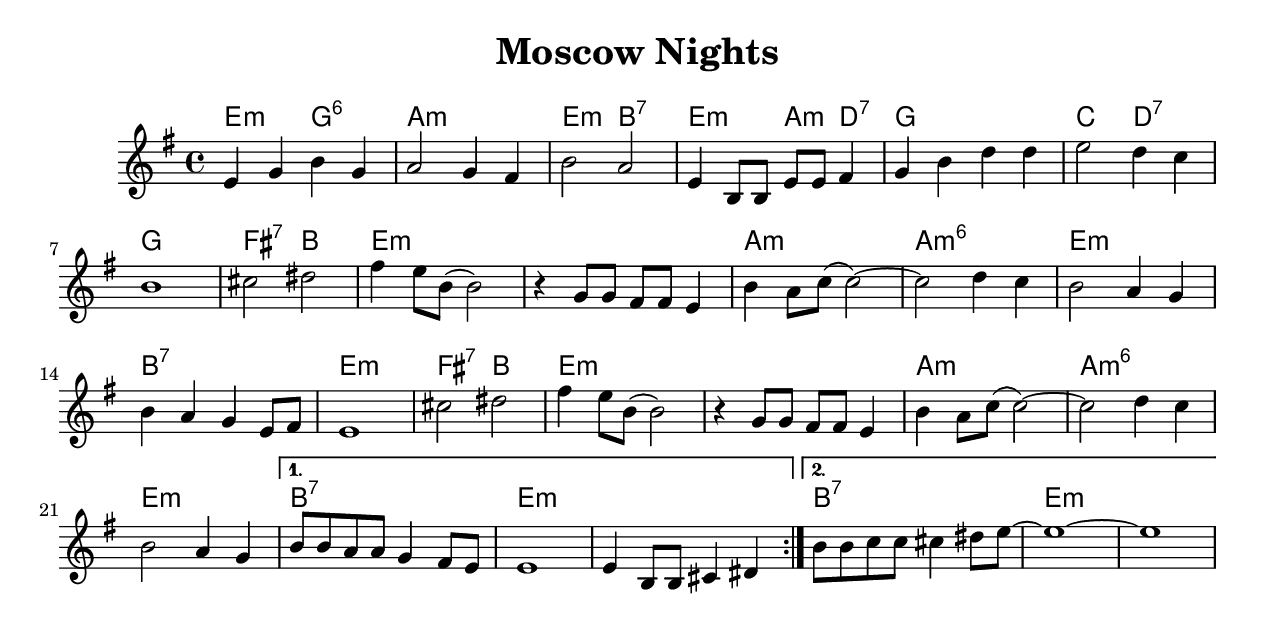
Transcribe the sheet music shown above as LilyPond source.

\version "2.18.0"
\include "english.ly"
\paper{
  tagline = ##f
  print-all-headers = ##t
  #(set-paper-size "letter")
}
date = #(strftime "%d-%m-%Y" (localtime (current-time)))

%\markup{ \italic{ " Updated " \date  }  }

%\markup{ Got something to say? }

global = {
  \clef treble
  \key a \minor
  \time 4/4
  \set Score.markFormatter = #format-mark-box-alphabet
}

%#################################### Melody ########################
melody = \relative c'' {
  \global
  %lead in notes

  \repeat volta 2{

    a4 c e c
    d2 c4 b
    e2 d
    a4 e8 e a a b4|

    c4 e g g
    a2 g4 f
    e1
    fs2 gs

    b4 a8 e(e2)
    r4 c8 c b b a4|
    e'4 d8 f(f2)~
    f2 g4 f

    e2 d4 c
    e4 d c a8 b
    a1
    fs'2 gs

    b4 a8 e(e2)
    r4 c8 c b b a4
    e'4 d8 f(f2)~
    f2 g4 f
    e2 d4 c
  }
  \alternative {
    {
      e8 e d d c4 b8 a
      a1
      a4 e8 e fs4 gs
    }
    {
      e'8 e f f fs4 gs8 a~
      a1~
      a1
    }
  }

  \repeat volta 2{

  }
  % \alternative { { }{ } }

}
%################################# Lyrics #####################
%\addlyrics{  }
%################################# Chords #######################
harmonies = \chordmode {
  a2:m
  c2:6
  d1:m
  a2:m
  e2:7
  a2:m
  d4:m
  g4:7
  c1
  f2
  g2:7
  c1   %7
  b2:7
  e2
  %
  a1*2:m
  d1:m
  d1:m6
  a1:m
  e1:7
  a1:m   %15
  b2:7
  e2
  a1*2:m
  d1:m
  d1:m6
  a1:m
  %
  e1:7
  a1*2:m
  e1:7
  a1*2:m
}

\score {
  <<
    \new ChordNames {
      \set chordChanges = ##t
     \transpose a, e\harmonies
    }
    \new Staff
   \transpose a, e, \melody
  >>
  \header{
    title= "Moscow Nights"
    subtitle=""
    composer= ""
    instrument =""
    arranger= ""
  }
  \layout{indent = 1.0\cm}
  \midi {
    \tempo 4 = 120

    % \midi { }
  }
}
%{
% more verses:
\markup{}
\markup {
  \fill-line {
    \hspace #0.1 % distance from left margin
    \column {
      \line { "1."
	\column {
	  ""
	}
      }
      \hspace #0.2 % vertical distance between verses
      \line { "2."
	\column {
	 ""
	}
      }
    }
    \hspace #0.1  % horiz. distance between columns
    \column {
      \line { "3."
	\column {
	  ""
	}
      }
      \hspace #0.2 % distance between verses
      \line { "4."
	\column {
	 ""
	}
      }
    }
    \hspace #0.1 % distance to right margin
  }
}

%}
